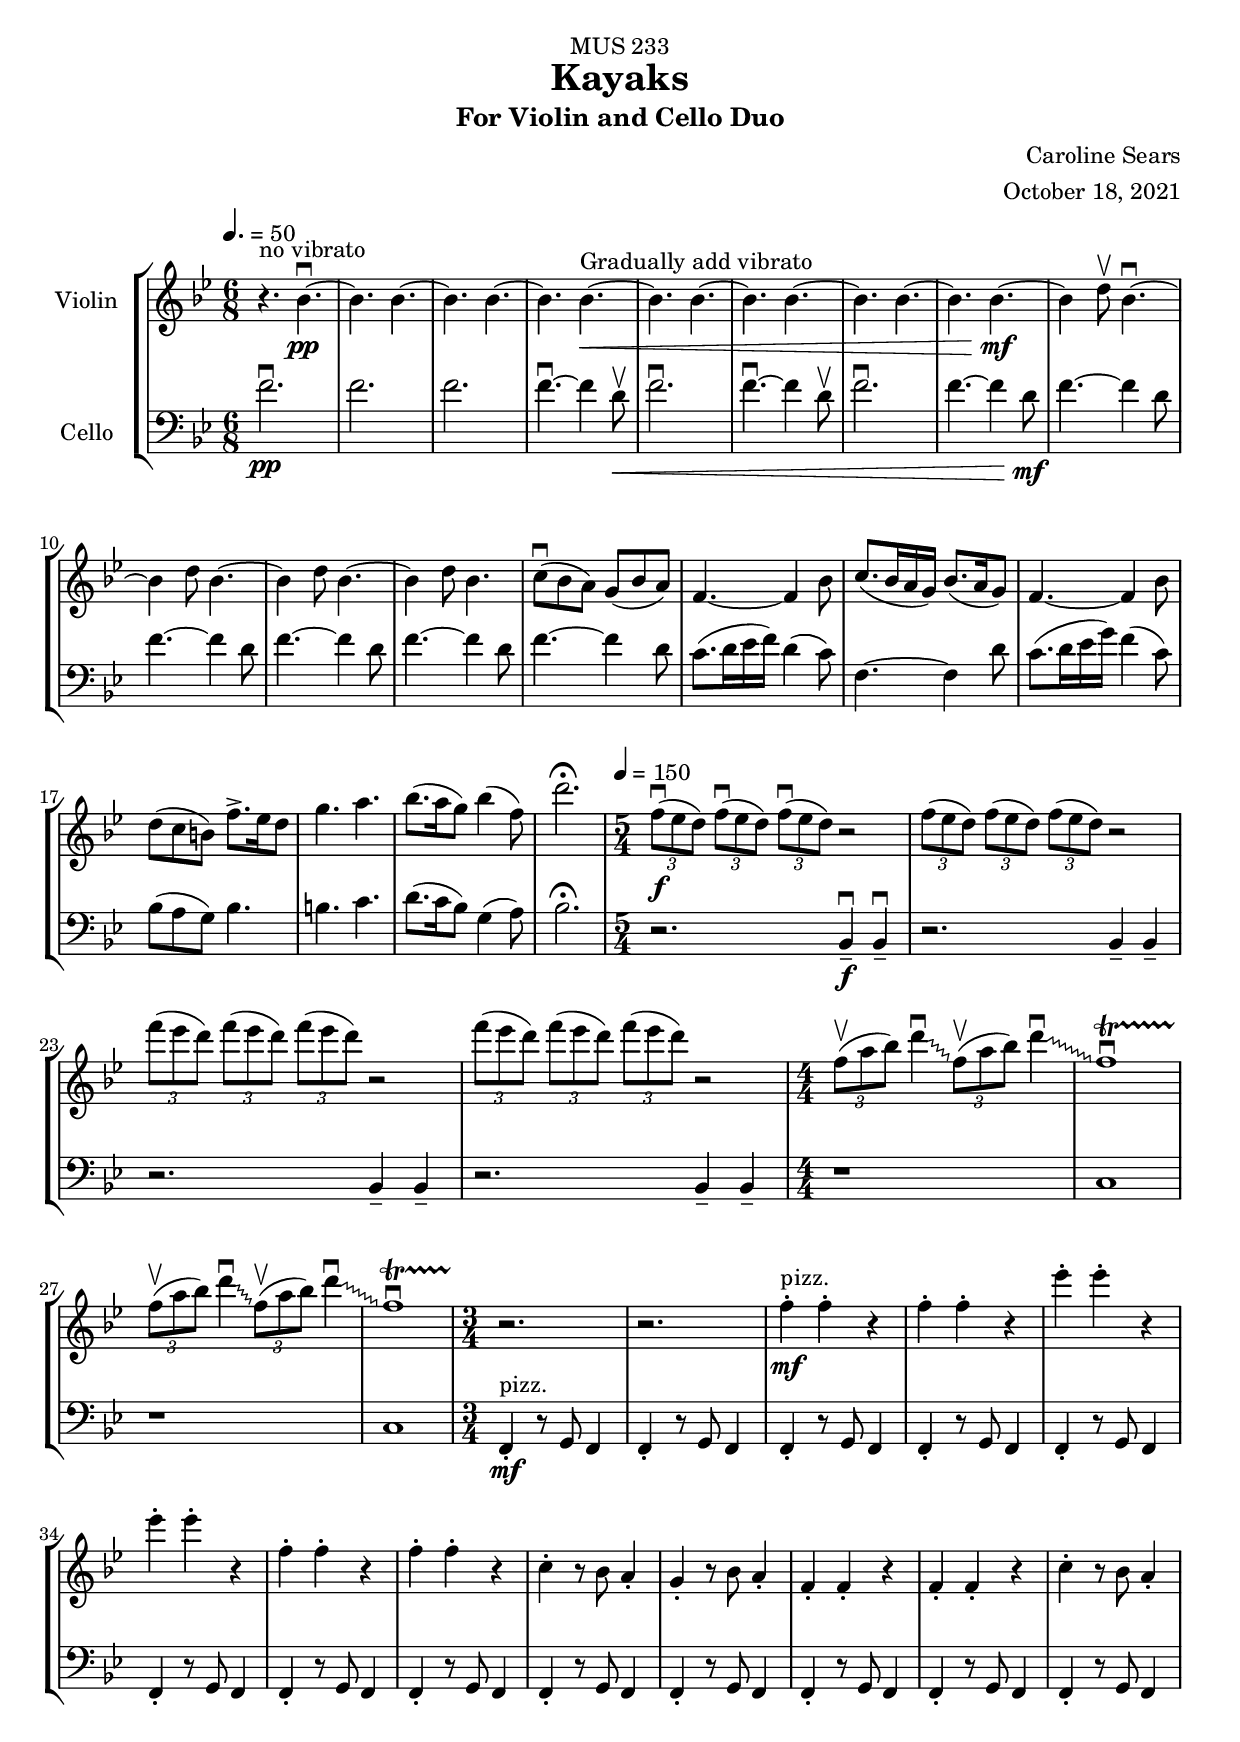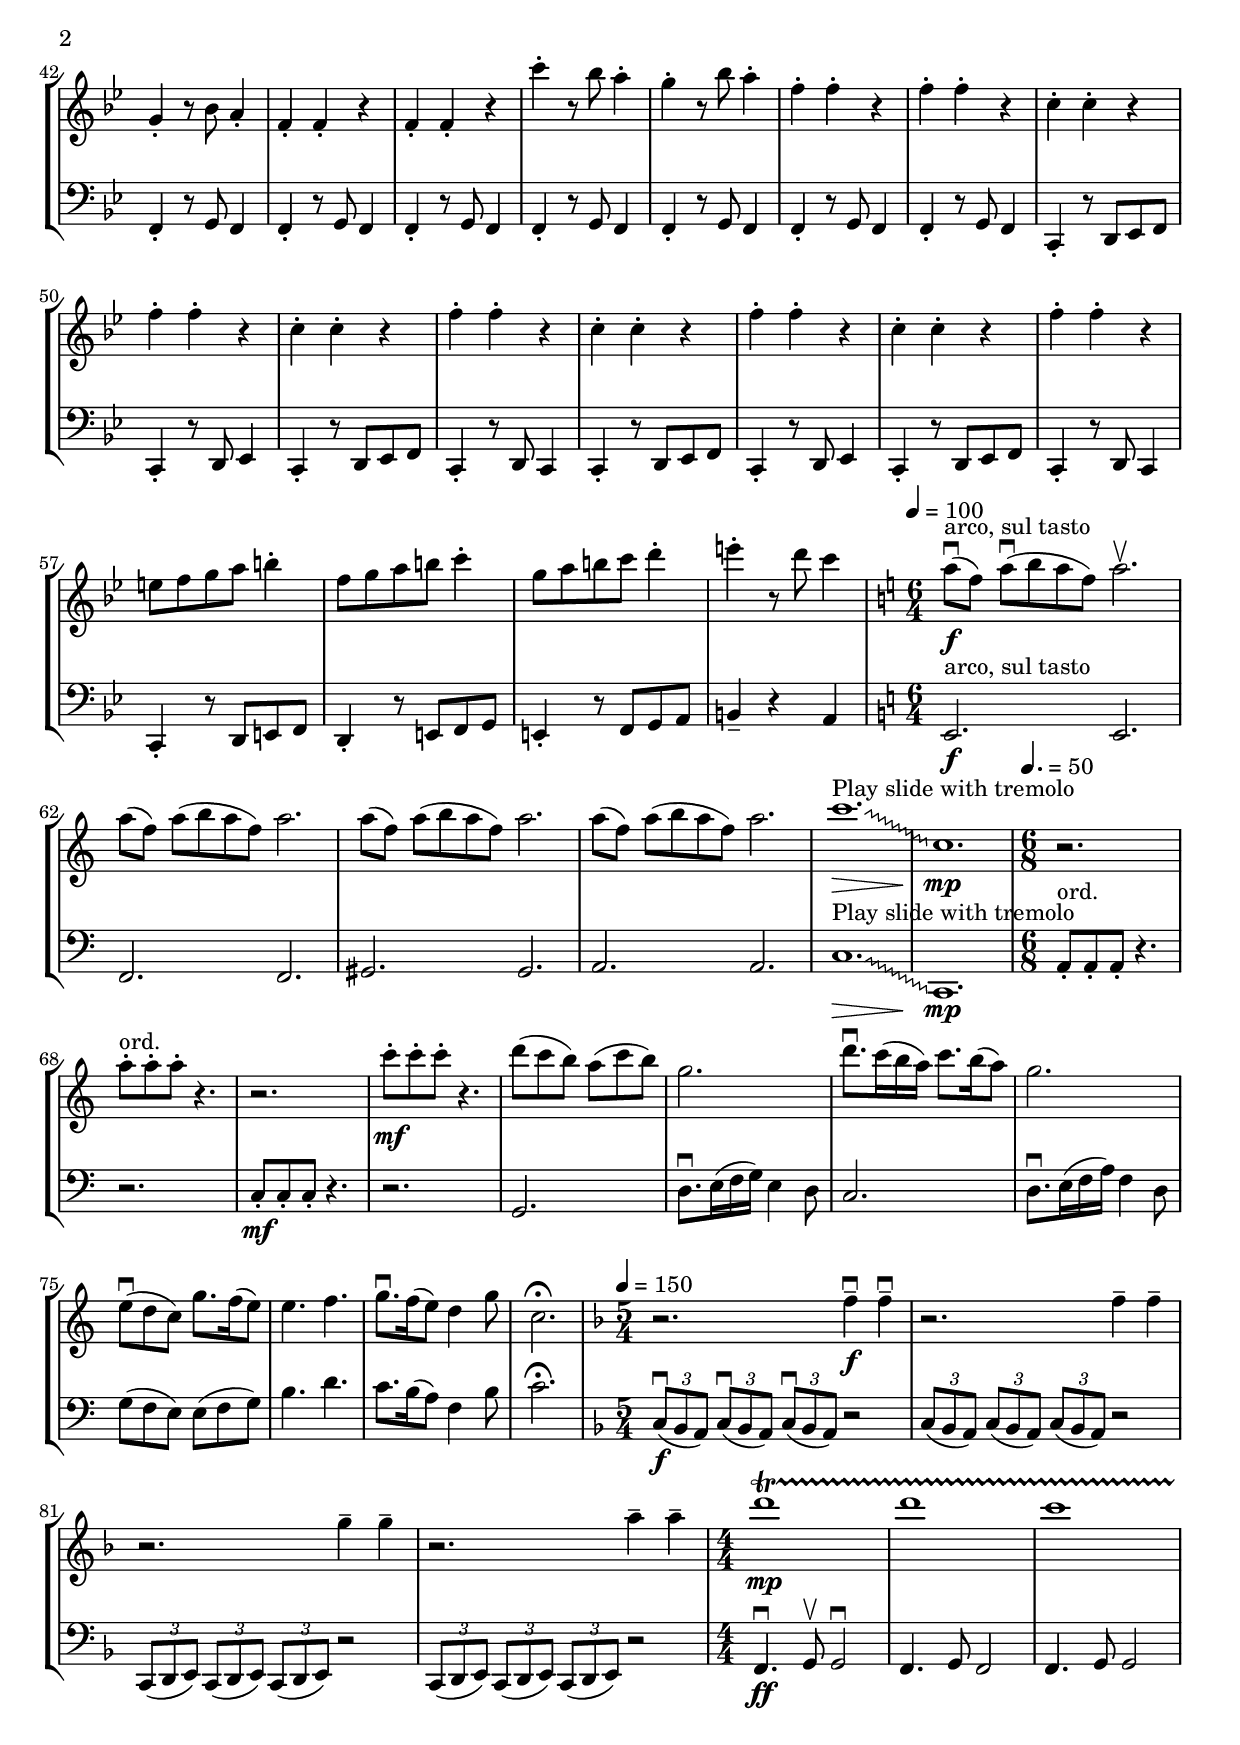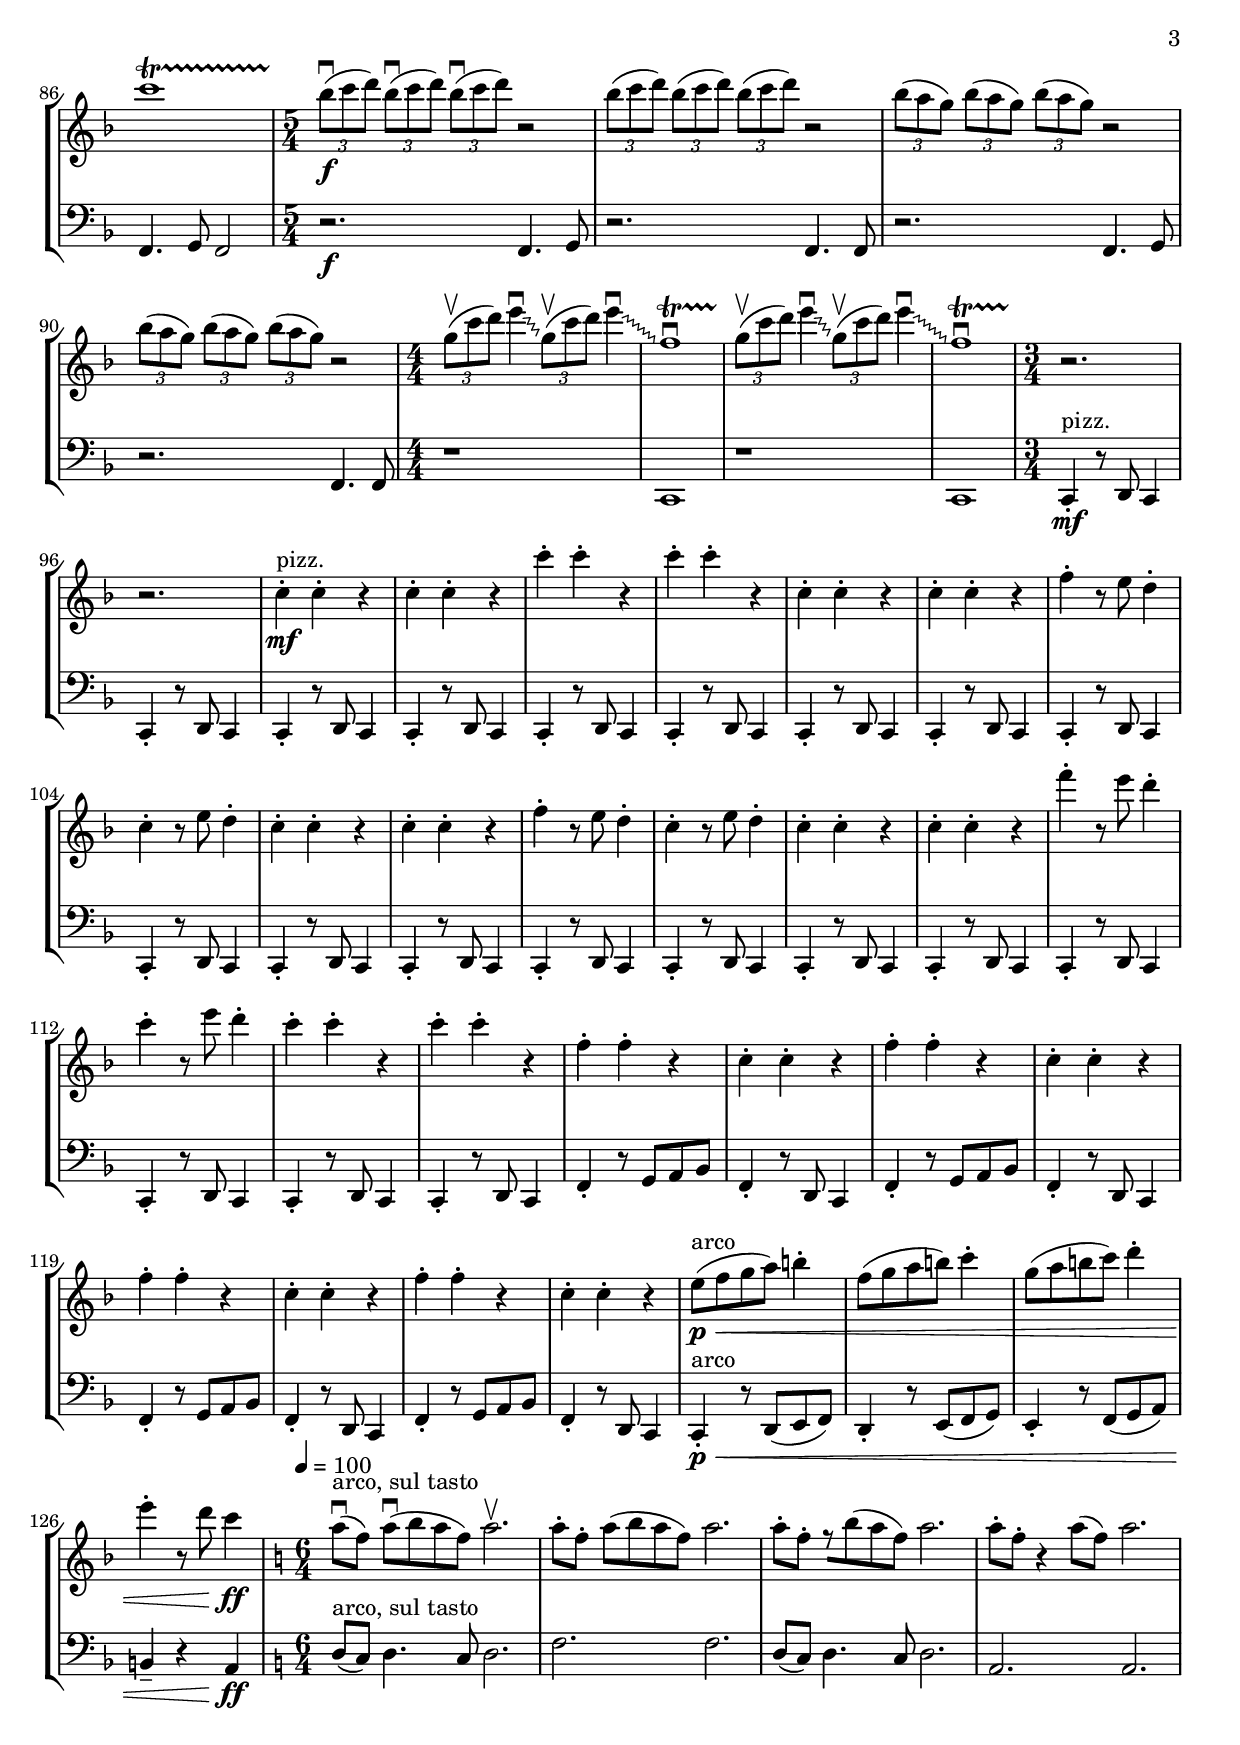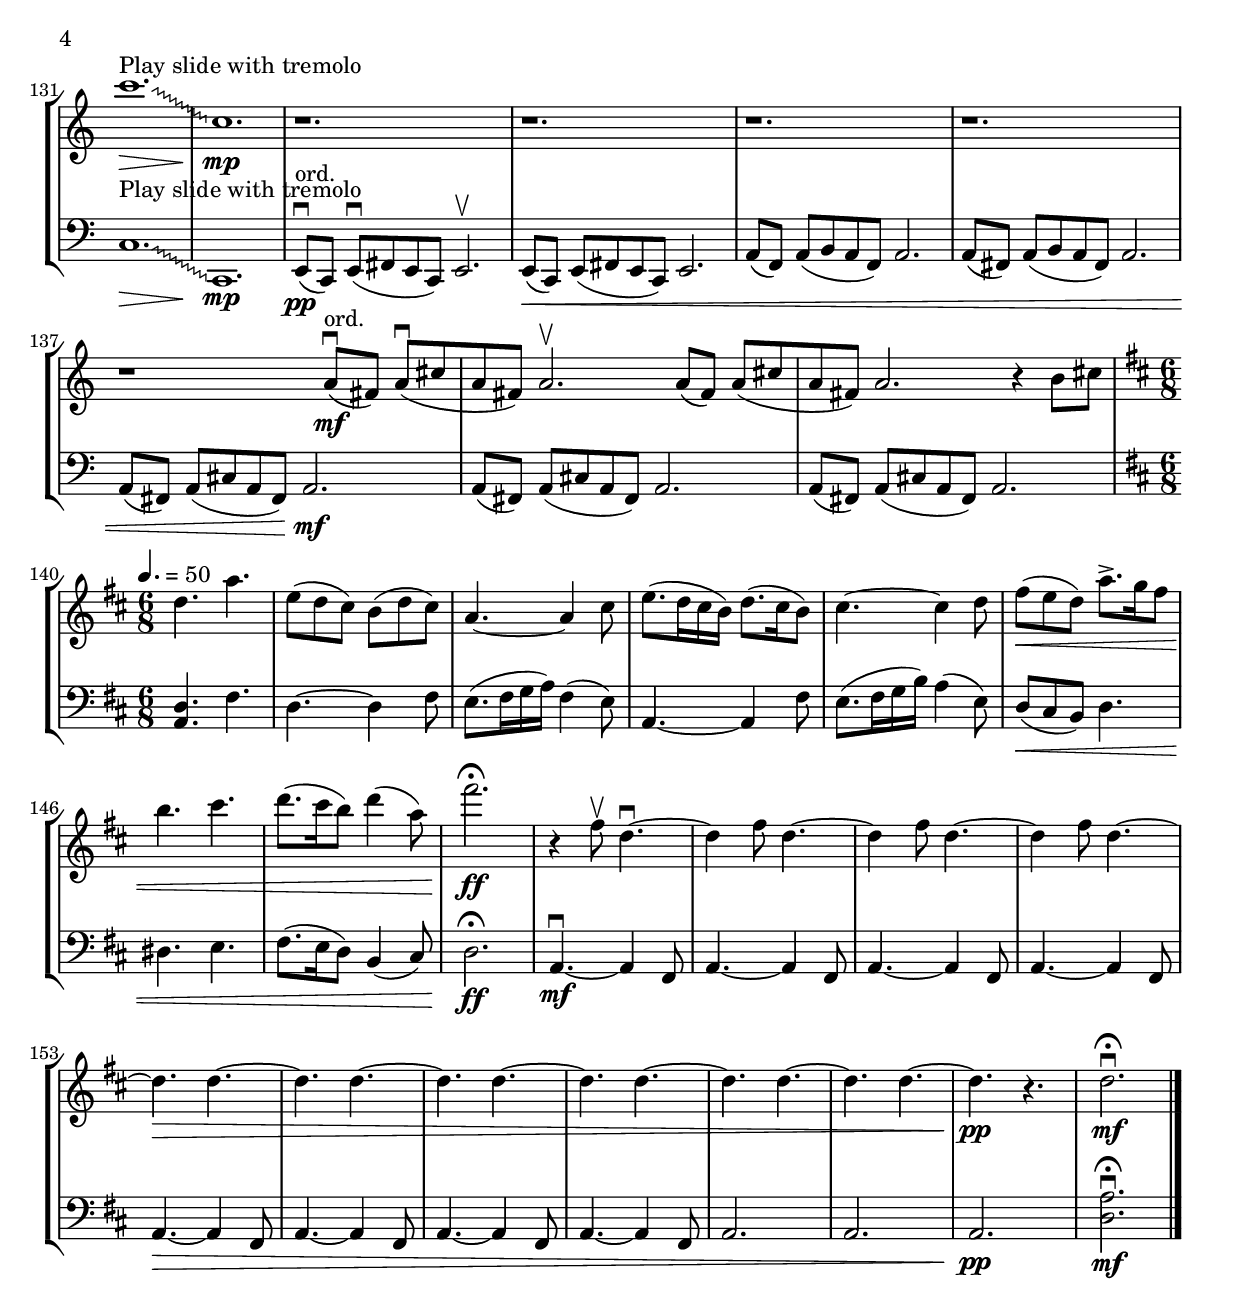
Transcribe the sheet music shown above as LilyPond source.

\header {
    title = "Kayaks"
    subtitle = "For Violin and Cello Duo"
    dedication = "MUS 233"
    composer = "Caroline Sears"
    arranger = "October 18, 2021"

      % The following fields are centered at the bottom
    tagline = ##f


} %make this composition feel like a journey
\score {
% violin code
  \new StaffGroup <<
    \new Staff \with { instrumentName = "Violin" }
      \relative c'' {
      %A section
      \time 6/8
      \key bes \major
      \tempo 4. = 50 
      %bars1-8
       r4.^\markup "no vibrato" bes4.\downbow~\pp| bes4. bes4.~| bes4. bes~| bes bes~\<^\markup "Gradually add vibrato"|
       bes4. bes4.~| bes4. bes~| bes4. bes4.~| bes bes~\!\mf |
       %bars 9-16
       bes4 d8\upbow bes4.\downbow~|bes4 d8 bes4.~|bes4 d8 bes4.~ |bes4 d8 bes4.|
       c8\downbow (bes a) g (bes a) | f4.~f4 bes8| c8. (bes16 a g) bes8. (a16 g8) | f4.~f4 bes8|
       %bars 17-20
       d8 (c b) f'8.\accent ees16 d8 | g4. a4. | bes8. (a16 g8) bes4 (f8) | d'2.\fermata
      %%%%%%%%%%%%%%%%%%%%%%%%%%%%%
      %B Section
      \tempo 4 = 150
      \time 5/4
      %bars 21-24
      \tuplet 3/2 {f,8\downbow\f (ees d)} \tuplet 3/2 {f\downbow (ees d)}  \tuplet 3/2 {f\downbow (ees d)} r2 |
      \tuplet 3/2 {f8 (ees d)} \tuplet 3/2 {f (ees d)}  \tuplet 3/2 {f (ees d)} r2 |
      \tuplet 3/2 {f'8 (ees d)} \tuplet 3/2 {f (ees d)}  \tuplet 3/2 {f (ees d)} r2 |
      \tuplet 3/2 {f8 (ees d)} \tuplet 3/2 {f (ees d)}  \tuplet 3/2 {f (ees d)} r2 |
      % bars 25-28
      \numericTimeSignature \time 4/4
      \override Glissando.style = #'zigzag
      \tuplet 3/2 {f,8\upbow (a bes)} d4\downbow\glissando \tuplet 3/2 {f,8\upbow (a bes)} d4\downbow\glissando 
      f,1\downbow\startTrillSpan|
      \tuplet 3/2 {f8\stopTrillSpan\upbow (a bes)} d4\downbow\glissando \tuplet 3/2 {f,8\upbow (a bes)} d4\downbow\glissando 
      f,1\downbow\startTrillSpan|
      %%%%%%%%%%%%%%%%%%%%%%%%%%%%%%%%
        % C Section
      %bars 29-32
      \time 3/4
      r2.\stopTrillSpan | r | f4^"pizz."\staccato\mf f\staccato r |f4\staccato f\staccato r |
      %bars 33-36
      ees'\staccato ees\staccato r| ees\staccato ees\staccato r| f,4\staccato f\staccato r |f4\staccato f\staccato r |
      %bars 37-40
      c\staccato r8 bes a4\staccato | g\staccato r8 bes a4\staccato |f4\staccato f\staccato r |f4\staccato f\staccato r |
      %bars 41-44
      c'\staccato r8 bes a4\staccato | g\staccato r8 bes a4\staccato |f4\staccato f\staccato r |f4\staccato f\staccato r |
      %bars 45-48
      c''\staccato r8 bes a4\staccato | g\staccato r8 bes a4\staccato |f4\staccato f\staccato r |f4\staccato f\staccato r |
      %bars 49-52
      c4\staccato c\staccato r |f4\staccato f\staccato r |c4\staccato c\staccato r |f4\staccato f\staccato r |
      %bars 49-52
      c4\staccato c\staccato r |f4\staccato f\staccato r |c4\staccato c\staccato r |f4\staccato f\staccato r |
      %bars 57-60
      e8 f g a b4\staccato |f8 g a b c4\staccato |g8 a b c d4\staccato | e4\staccato r8 d c4 |
      %%%%%%%%%%%%%%%%%%%%%%%%%%%%%%%%%
      %D Section
      \time 6/4
      \key a \minor
      \tempo 4 = 100
      %bars 61- 64
      a8^"arco, sul tasto"\downbow\f [(f)] a\downbow [(b a f)] a2.\upbow |a8 [(f)] a [(b a f)] a2. | 
      a8 [(f)] a [(b a f)] a2. |a8 [(f)] a [(b a f)] a2. |
      %bars 65-68
       c1.\glissando^\markup "Play slide with tremolo"\> | c,\!\mp |
       \time 6/8
       \tempo 4. = 50
        r2.| a'8\staccato^\markup "ord." a\staccato a\staccato r4. |
        r2. |c8\staccato\mf c\staccato c\staccato r4. |
      %bars 69-72
      d8 (c b) a (c b)| g2.| d'8.\downbow c16 (b a) c8. b16 (a8)| g2. | e8\downbow (d c) g'8. f16 (e8)| e4. f |g8.\downbow f16 (e8) d4 g8 |c,2.\fermata |
     %%%%%%%%%%%%%%%%%%%%%%%%%%%%%%%%%%%%%
      %B' Section 
      %bars 73-76
       \key f \major
       \time 5/4
       \tempo 4 =150
      r2. f4\tenuto\downbow\f f4\downbow\tenuto |r2. f4\tenuto f4\tenuto |
      r2. g4\tenuto g4\tenuto |r2. a4\tenuto a4\tenuto |
      %bars 77-80
      \time 4/4
      d1\startTrillSpan\mp | d1 | c1 | c1 |
      %bars 81-84
      \time 5/4
      \tuplet 3/2 {bes8\stopTrillSpan\downbow\f(c d)} \tuplet 3/2 {bes\downbow (c d)}  \tuplet 3/2 {bes\downbow (c d)} r2 |
      \tuplet 3/2 {bes8(c d)} \tuplet 3/2 {bes (c d)}  \tuplet 3/2 {bes (c d)} r2 |
      \tuplet 3/2 {bes8(a g)} \tuplet 3/2 {bes (a g)}  \tuplet 3/2 {bes (a g)} r2 |
      \tuplet 3/2 {bes8(a g)} \tuplet 3/2 {bes (a g)}  \tuplet 3/2 {bes (a g)} r2 |
      %bars 85-88
      \time 4/4
      \tuplet 3/2 {g8\upbow (c d)} e4\downbow\glissando \tuplet 3/2 {g,8\upbow (c d)} e4\downbow\glissando 
      f,1\downbow\startTrillSpan|
      \tuplet 3/2 {g8\stopTrillSpan\upbow (c d)} e4\downbow\glissando \tuplet 3/2 {g,8\upbow (c d)} e4\downbow\glissando 
      f,1\downbow\startTrillSpan|
      %%%%%%%%%%%%%%%%%%%%%%%%
      %C' Section
      \time 3/4
      %Bars 89-92
      r2.\stopTrillSpan | r | c4^"pizz."\staccato\mf c\staccato r |c4\staccato c\staccato r |
      %bars 93-96
      c'\staccato c\staccato r| c\staccato c\staccato r| c,4\staccato c\staccato r |c4\staccato c\staccato r |
      %bars 97-100
      f\staccato r8 e d4\staccato | c\staccato r8 e d4\staccato |c4\staccato c\staccato r |c4\staccato c\staccato r |
      %bars 101-104
      f\staccato r8 e d4\staccato | c\staccato r8 e d4\staccato |c4\staccato c\staccato r |c4\staccato c\staccato r |
      %bars 105-108
      f'\staccato r8 e d4\staccato | c\staccato r8 e d4\staccato |c4\staccato c\staccato r |c4\staccato c\staccato r |
      %bars 109-112
      f,4\staccato f\staccato r |c4\staccato c\staccato r |f4\staccato f\staccato r |c4\staccato c\staccato r |
      %bars 113-116
      f4\staccato f\staccato r |c4\staccato c\staccato r |f4\staccato f\staccato r |c4\staccato c\staccato r |
      %bars 117-120
      e8^"arco"\p\< (f g a) b4\staccato |f8 (g a b) c4\staccato |g8 (a b c) d4\staccato | e4\staccato r8 d c4\!\ff |
      %%%%%%%%%%%%%%%%%%%%%%%%%%
      %D' Section (climax)
      \time 6/4
      \key a \minor
      \tempo 4 = 100
      %bars 121-124
      a8^"arco, sul tasto"\downbow [(f)] a\downbow [(b a f)] a2.\upbow |
      a8\staccato [f\staccato] a [(b a f)] a2. | 
      a8\staccato [f\staccato] r [b (a f)] a2. |
      a8\staccato [f\staccato] r4  a8 (f) a2. |
      %bars 125-128
       c1.\glissando^\markup "Play slide with tremolo"\> | c,\!\mp | 
      %bars 129-132
      r1. |r |r |r |
      %bars 132-135
      r1 a8^"ord."\mf\downbow ([fis]) a\downbow [(cis |
      a fis)] a2.\upbow a8 ([fis]) a [(cis |
       a fis)] a2. r4 b8 cis |
       \key d \major
       \time 6/8
       \tempo 4. = 50
       d4. a' |
       %bars 136-139
       e8 (d cis) b (d cis) |a4.~a4 cis8 | e8. (d16 cis b) d8. (cis16 b8) | cis4.~cis4 d8 |
       %bars 140-143
       fis8\< (e d) a'8.\accent g16 fis8 | b4. cis4. | d8. (cis16 b8) d4 (a8) | fis'2.\!\ff\fermata
      %%%%%%%%%%%%%%%%%
      %Outro
      %bars 144-147
      r4 fis,8\upbow d4.\downbow~|d4 fis8 d4.~ |d4 fis8 d4.~ |d4 fis8 d4.~ |
      %bars 148-151
      d4.\> d4.~| d4. d~|d4. d4.~| d4. d~|
      %bars 152-155
      d4. d4.~| d4. d~|d4.\!\pp r4.|d2.\mf\fermata\downbow \bar "|."
      }
    


%cello code
    \new Staff \with { instrumentName = "Cello" }
      \relative c' { 
      \clef "bass"
      %A section
      \time 6/8
      \key bes \major
      \tempo 4. = 50
      %bars 1-8
      f2.\downbow\pp |f |f |f4.\downbow~f4 d8\upbow\< |
      f2.\downbow|f4.\downbow~f4 d8\upbow |f2.\downbow|f4.~f4 d8\!\mf |
      %bars 9-16
      f4.~f4 d8 |f4.~f4 d8 |f4.~f4 d8 |f4.~f4 d8 |
      f4.~f4 d8 | c8. (d16 ees16 f) d4 (c8) |f,4.~f4 d'8 |c8. (d16 ees16 g) f4 (c8) |
      %bars 17-20
      bes8 (a g) bes4. | b4. c4. | d8. (c16 bes8) g4 (a8) |bes2.\fermata|
      %%%%%%%%%%%%%%%%%%%%%%%%%%%%%%%%%%
      %B section
      \tempo 4 = 150
      \time 5/4
      %bars 21-24
      r2. bes,4\tenuto\downbow\f bes4\downbow\tenuto |r2. bes4\tenuto bes4\tenuto |
      r2. bes4\tenuto bes4\tenuto |r2. bes4\tenuto bes4\tenuto |
      %bars 25-28
      \numericTimeSignature \time 4/4
      r1|c1|r1|c1
      %%%%%%%%%%%%%%%%%%%%%%%%%%%%%%%%%%%
      %C Section
      \time 3/4
      %bars 29-32
      f,4\staccato^"pizz."\mf r8 g f4 |f4\staccato r8 g f4 |f4\staccato r8 g f4 |f4\staccato r8 g f4 |
      %bars 33-36
      f4\staccato r8 g f4 |f4\staccato r8 g f4 |f4\staccato r8 g f4 |f4\staccato r8 g f4 |
      %bars 37-40
      f4\staccato r8 g f4 |f4\staccato r8 g f4 |f4\staccato r8 g f4 |f4\staccato r8 g f4 |
      %bars 41-44
      f4\staccato r8 g f4 |f4\staccato r8 g f4 |f4\staccato r8 g f4 |f4\staccato r8 g f4 |
      %bars 45-48
      f4\staccato r8 g f4 |f4\staccato r8 g f4 |f4\staccato r8 g f4 |f4\staccato r8 g f4 |
      %bars 49-52
      c4\staccato r8 d8 ees f|c4\staccato r8 d ees4 | c4\staccato r8 d8 ees f|c4\staccato r8 d c4 |
      %bars 53-56
      c4\staccato r8 d8 ees f|c4\staccato r8 d ees4 | c4\staccato r8 d8 ees f|c4\staccato r8 d c4 |   
      %bars 57-60
       c4\staccato r8 d8 e f| d4\staccato r8 e f g|  e4\staccato r8 f8 g a | b4\tenuto r4 a |
      %%%%%%%%%%%%%%%%%%%%%%%%%%%%%%%%%%
      %D Section (tense)
      \time 6/4
      \key a \minor
      \tempo 4 = 100
      %bars 61-64
      e2.^"arco, sul tasto"\f e2. | f2. f2. | gis2. gis2. | a a |
      %bars 65-68
      \override Glissando.style = #'zigzag
      c1.\glissando^\markup "Play slide with tremolo"\> | c,\!\mp |
      \time 6/8
      \tempo 4. = 50
       a'8\staccato^\markup "ord." a8\staccato a8\staccato r4.| r2. |
       c8\staccato\mf c8\staccato c8\staccato r4.| r2. |
       %bars 69-72
       g2. | d'8.\downbow e16 (f g) e4 d8 | c2. | d8.\downbow e16 (f a) f4 d8 | g8 (f e) e (f g)| b4. d | c8. b16 (a8) f4 b8 |c2.\fermata |
       %%%%%%%%%%%%%%%%%%%%
       %B' Section 
       %bars 73-76
       \key f \major
       \time 5/4
       \tempo 4 =150
       \tuplet 3/2 {c,8\downbow\f (bes a)} \tuplet 3/2 {c\downbow (bes a)}  \tuplet 3/2 {c\downbow (bes a)} r2 |
       \tuplet 3/2 {c8(bes a)} \tuplet 3/2 {c (bes a)}  \tuplet 3/2 {c (bes a)} r2 |
       \tuplet 3/2 {c,8 (d e)} \tuplet 3/2 {c (d e)}  \tuplet 3/2 {c (d e)} r2 |
       \tuplet 3/2 {c8 (d e)} \tuplet 3/2 {c (d e)}  \tuplet 3/2 {c(d e)} r2 |
      %bars 77-80
      \time 4/4
       f4.\downbow\ff g8\upbow g2\downbow | f4. g8 f2 | f4. g8 g2 | f4. g8 f2 |
       %bars 81-84
      \time 5/4
      r2.\f f4. g8 | r2. f4. f8 |r2. f4. g8 |r2. f4. f8 |
      %bars 85-88
      \time 4/4
      r1|c1|r1|c1
      %%%%%%%%%%%%%%%%%%%%%%%%
      %C' Section
      \time 3/4
      %Bars 89-92
      c4\staccato^"pizz."\mf r8 d c4 |c4\staccato r8 d c4 |c4\staccato r8 d c4 |c4\staccato r8 d c4 |
      %bars 93-96
      c4\staccato r8 d c4 |c4\staccato r8 d c4 |c4\staccato r8 d c4 |c4\staccato r8 d c4 |
      %bars 97-100
      c4\staccato r8 d c4 |c4\staccato r8 d c4 |c4\staccato r8 d c4 |c4\staccato r8 d c4 |
      %bars 101-104
      c4\staccato r8 d c4 |c4\staccato r8 d c4 |c4\staccato r8 d c4 |c4\staccato r8 d c4 |
      %bars 105-108
      c4\staccato r8 d c4 |c4\staccato r8 d c4 |c4\staccato r8 d c4 |c4\staccato r8 d c4 |
      %bars 109-112
      f4\staccato r8 g8 a bes|f4\staccato r8 d c4 | f4\staccato r8 g8 a bes|f4\staccato r8 d c4 |
      %bars 113-116
      f4\staccato r8 g8 a bes|f4\staccato r8 d c4 | f4\staccato r8 g8 a bes|f4\staccato r8 d c4 |  
      %bars 117-120
       c4\staccato^"arco"\p\< r8 d8 (e f)| d4\staccato r8 e (f g)|  e4\staccato r8 f8 (g a) | b4\tenuto r4 a\!\ff
       %%%%%%%%%%%%%%%%%%%%%%%%
      %D' Section (climax)
      \time 6/4
      \key a \minor
      \tempo 4 = 100
      %bars 121-124
      d8^"arco, sul tasto" (c) d4. c8 d2. | f2. f2. |d8(c) d4. c8 d2. | a a |
      %bars 125-128
      c1.\glissando^\markup "Play slide with tremolo"\> | c,\!\mp | 
      %bars 129-131
      e8^"ord."\downbow\pp [(c)] e\downbow [(fis e c)] e2.\upbow |
      e8\< [(c)] e[(fis e c)] e2. |
      a8 [(f)] a [(b a f)] a2. | 
      a8 [(fis)] a [(b a fis)] a2. | 
      %bars 132-135
      a8 [(fis)] a [(cis a fis)] a2.\!\mf | 
      a8 [(fis)] a [(cis a fis)] a2. | 
      a8 [(fis)] a [(cis a fis)] a2. | 
      \key d \major
      \time 6/8
      \tempo 4. = 50
      <d a>4. fis |
      %bars 136-139
      d4.~d4 fis8 | e8. (fis16 g16 a) fis4 (e8) |a,4.~a4 fis'8 |e8. (fis16 g16 b) a4 (e8) |
      %bars 140-143
      d8\< (cis b) d4. | dis4. e4. | fis8. (e16 d8) b4 (cis8) |d2.\!\ff\fermata|
      %%%%%%%%%%%%%%%%%
      %Outro
      %bars 144-147
      a4.\downbow\mf~a4 fis8 | a4.~a4 fis8 |a4.~a4 fis8 |a4.~a4 fis8 |
      %bars 148-151
      |a4.\>~a4 fis8| a4.~a4 fis8| a4.~a4 fis8| a4.~a4 fis8 |
      %bars 152-155
      a2. |a |a\!\pp |<d a'>\mf\downbow\fermata \bar "|."
      }
  >>
  \layout { }
  \midi { }
}
